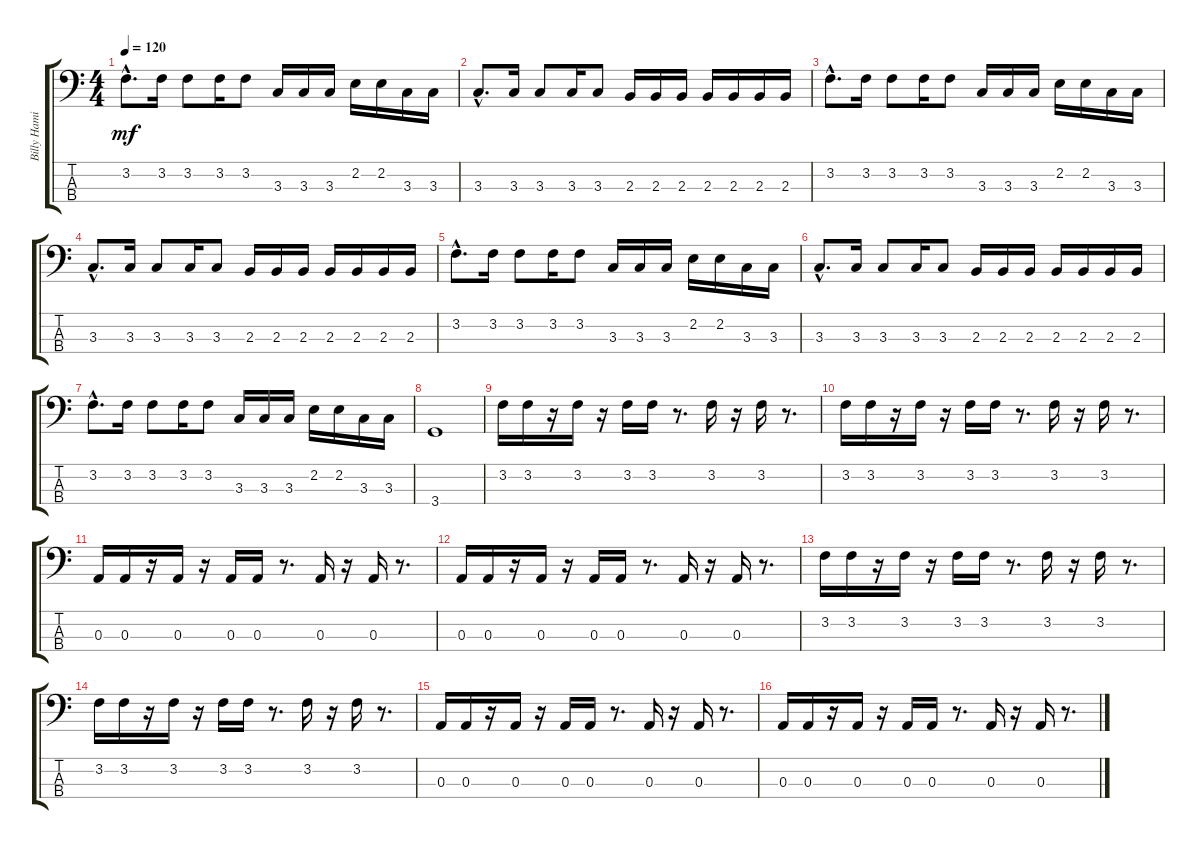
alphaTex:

\track ("Billy Hamilton" "Billy Hami") {instrument electricbasspick}
\staff {score tabs}
\tuning (G2 D2 A1 E1) {hide}
\ts (4 4)
\tempo 120
\clef f4
\ks c
3.2{hac}.8{d dy mf} 3.2.16 3.2.8 3.2.16 3.2.8 3.3.16 3.3.16 3.3.16 2.2.16 2.2.16 3.3.16 3.3.16 |
3.3{hac}.8{d} 3.3.16 3.3.8 3.3.16 3.3.8 2.3.16 2.3.16 2.3.16 2.3.16 2.3.16 2.3.16 2.3.16 |
3.2{hac}.8{d} 3.2.16 3.2.8 3.2.16 3.2.8 3.3.16 3.3.16 3.3.16 2.2.16 2.2.16 3.3.16 3.3.16 |
3.3{hac}.8{d} 3.3.16 3.3.8 3.3.16 3.3.8 2.3.16 2.3.16 2.3.16 2.3.16 2.3.16 2.3.16 2.3.16 |
3.2{hac}.8{d} 3.2.16 3.2.8 3.2.16 3.2.8 3.3.16 3.3.16 3.3.16 2.2.16 2.2.16 3.3.16 3.3.16 |
3.3{hac}.8{d} 3.3.16 3.3.8 3.3.16 3.3.8 2.3.16 2.3.16 2.3.16 2.3.16 2.3.16 2.3.16 2.3.16 |
3.2{hac}.8{d} 3.2.16 3.2.8 3.2.16 3.2.8 3.3.16 3.3.16 3.3.16 2.2.16 2.2.16 3.3.16 3.3.16 |
3.4.1 |
3.2.16 3.2.16 r.16 3.2.16 r.16 3.2.16 3.2.16 r.8{d} 3.2.16 r.16 3.2.16 r.8{d} |
3.2.16 3.2.16 r.16 3.2.16 r.16 3.2.16 3.2.16 r.8{d} 3.2.16 r.16 3.2.16 r.8{d} |
0.3.16 0.3.16 r.16 0.3.16 r.16 0.3.16 0.3.16 r.8{d} 0.3.16 r.16 0.3.16 r.8{d} |
0.3.16 0.3.16 r.16 0.3.16 r.16 0.3.16 0.3.16 r.8{d} 0.3.16 r.16 0.3.16 r.8{d} |
3.2.16 3.2.16 r.16 3.2.16 r.16 3.2.16 3.2.16 r.8{d} 3.2.16 r.16 3.2.16 r.8{d} |
3.2.16 3.2.16 r.16 3.2.16 r.16 3.2.16 3.2.16 r.8{d} 3.2.16 r.16 3.2.16 r.8{d} |
0.3.16 0.3.16 r.16 0.3.16 r.16 0.3.16 0.3.16 r.8{d} 0.3.16 r.16 0.3.16 r.8{d} |
0.3.16 0.3.16 r.16 0.3.16 r.16 0.3.16 0.3.16 r.8{d} 0.3.16 r.16 0.3.16 r.8{d}
